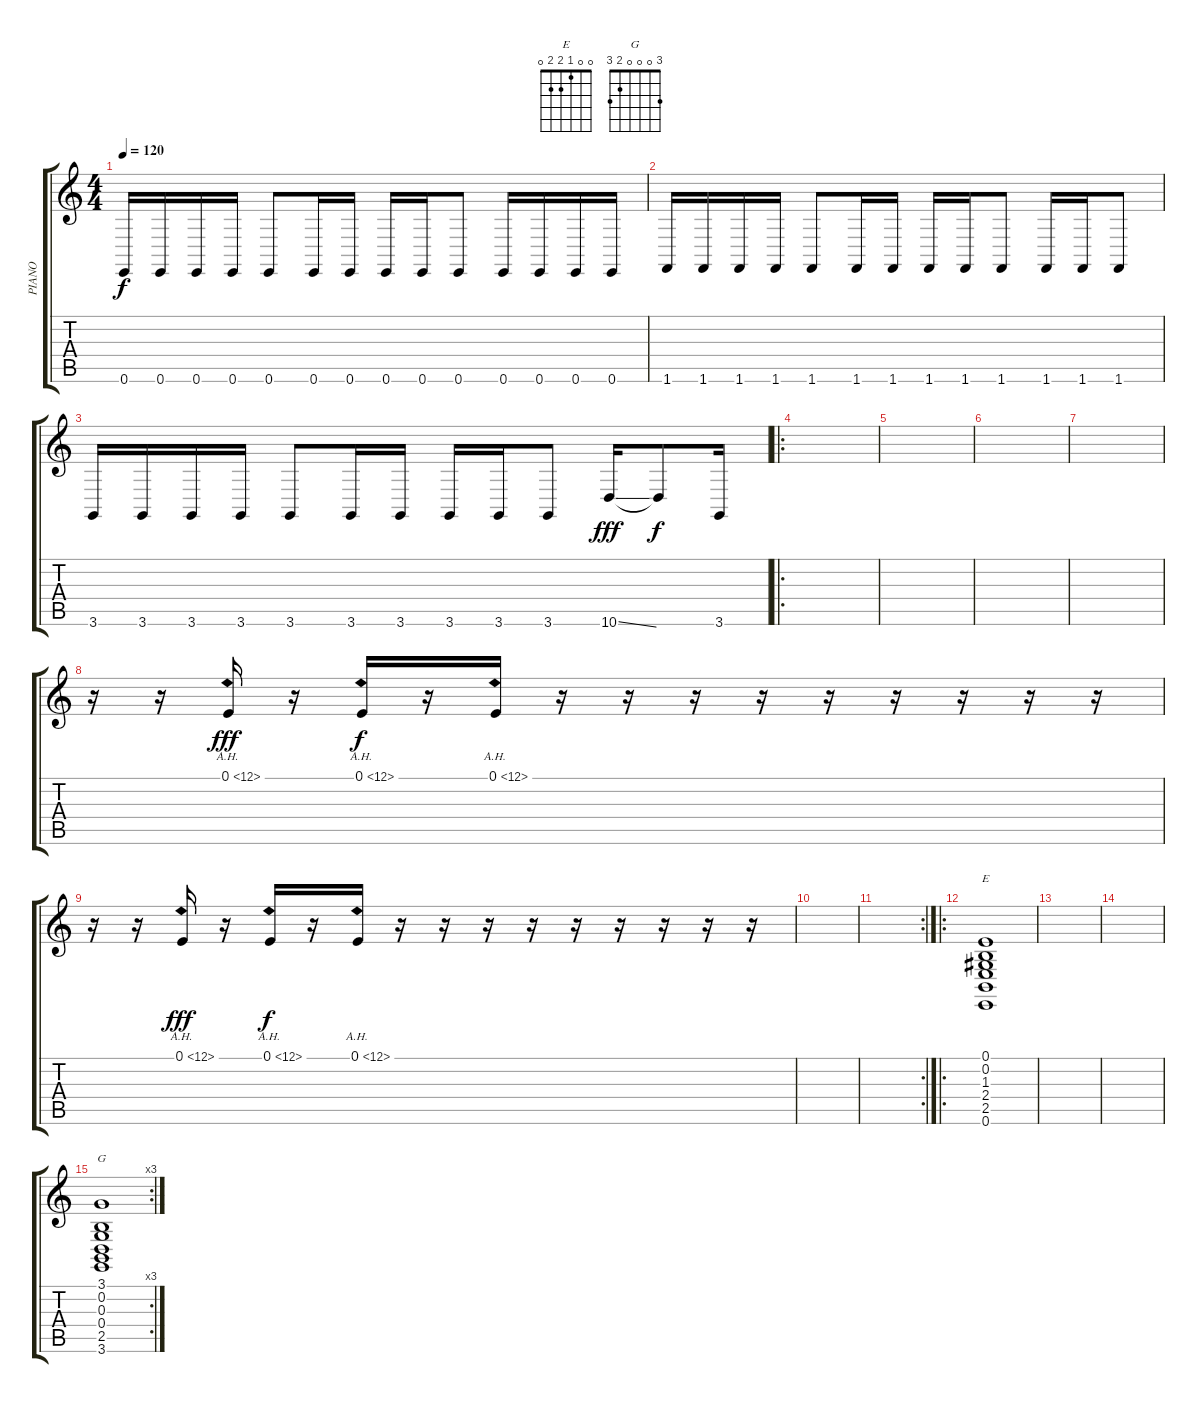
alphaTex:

\track ("PIANO" "PIANO") {instrument electricgrandpiano}
\staff {score tabs}
\tuning (E4 B3 G3 D3 A2 E2) {hide}
\chord ("E" 0 0 1 2 2 0)
\chord ("G" 3 0 0 0 2 3)
\ts (4 4)
\tempo 120
\clef g2
\ks c
0.6.16{dy f} 0.6.16 0.6.16 0.6.16 0.6.8 0.6.16 0.6.16 0.6.16 0.6.16 0.6.8 0.6.16 0.6.16 0.6.16 0.6.16 |
1.6.16 1.6.16 1.6.16 1.6.16 1.6.8 1.6.16 1.6.16 1.6.16 1.6.16 1.6.8 1.6.16 1.6.16 1.6.8 |
3.6.16 3.6.16 3.6.16 3.6.16 3.6.8 3.6.16 3.6.16 3.6.16 3.6.16 3.6.8 10.6{ss}.16{dy fff} 10.6{t}.8{dy f} 3.6.16 |
\ro
|
|
|
|
r.16 r.16 0.1{ah 12}.16{dy fff} r.16 0.1{ah 12}.16{dy f} r.16 0.1{ah 12}.16 r.16 r.16 r.16 r.16 r.16 r.16 r.16 r.16 r.16 |
r.16 r.16 0.1{ah 12}.16{dy fff} r.16 0.1{ah 12}.16{dy f} r.16 0.1{ah 12}.16 r.16 r.16 r.16 r.16 r.16 r.16 r.16 r.16 r.16 |
|
\rc 2
|
\ro
(0.1 0.2 1.3 2.4 2.5 0.6).1{ch "E" instrument electricgrandpiano} |
|
|
\rc 3
(3.1 0.2 0.3 0.4 2.5 3.6).1{ch "G"}
